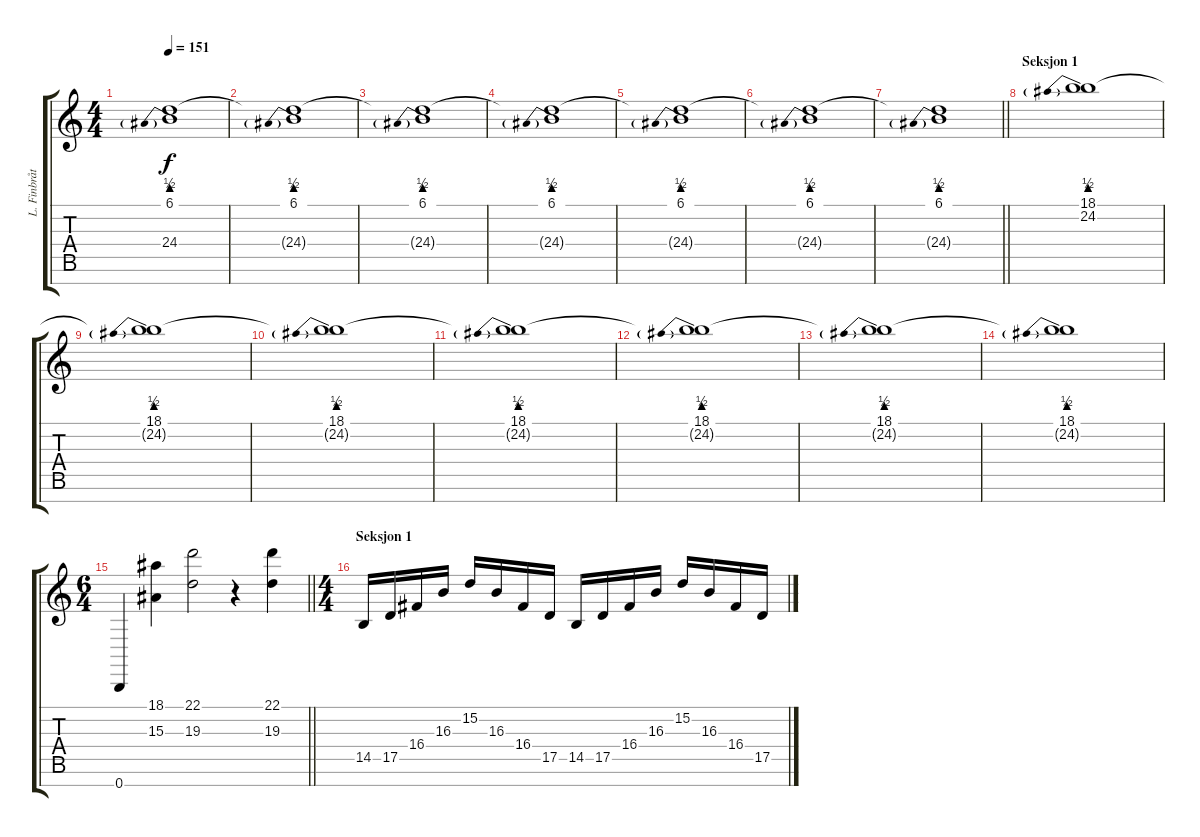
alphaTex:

\track ("L. Finbråten" "L. Finbråt") {instrument stringensemble1}
\staff {score tabs}
\tuning (E4 B3 G3 D3 A2 E2 B1) {hide}
\ts (4 4)
\tempo 151
\clef g2
\ks c
(6.1{be (prebend 0 2 60 2)} 24.4{t}).1{dy f} |
(6.1{be (prebend 0 2 60 2)} 24.4{t}).1 |
(6.1{be (prebend 0 2 60 2)} 24.4{t}).1 |
(6.1{be (prebend 0 2 60 2)} 24.4{t}).1 |
(6.1{be (prebend 0 2 60 2)} 24.4{t}).1 |
(6.1{be (prebend 0 2 60 2)} 24.4{t}).1 |
\barLineRight lightlight
(6.1{be (prebend 0 2 60 2)} 24.4{t}).1 |
\section ("" "Seksjon 1")
(18.1{be (prebend 0 2 60 2)} 24.2).1 |
(18.1{be (prebend 0 2 60 2)} 24.2{t}).1 |
(18.1{be (prebend 0 2 60 2)} 24.2{t}).1 |
(18.1{be (prebend 0 2 60 2)} 24.2{t}).1 |
(18.1{be (prebend 0 2 60 2)} 24.2{t}).1 |
(18.1{be (prebend 0 2 60 2)} 24.2{t}).1 |
(18.1{be (prebend 0 2 60 2)} 24.2{t}).1 |
\ts (6 4)
\barLineRight lightlight
0.7.4 (18.1 15.3).4 (22.1 19.3).2 r.4 (22.1 19.3).4 |
\ts (4 4)
\section ("" "Seksjon 1")
14.5.16{volume 12 instrument lead1square} 17.5.16 16.4.16 16.3.16 15.2.16 16.3.16 16.4.16 17.5.16 14.5.16 17.5.16 16.4.16 16.3.16 15.2.16 16.3.16 16.4.16 17.5.16
